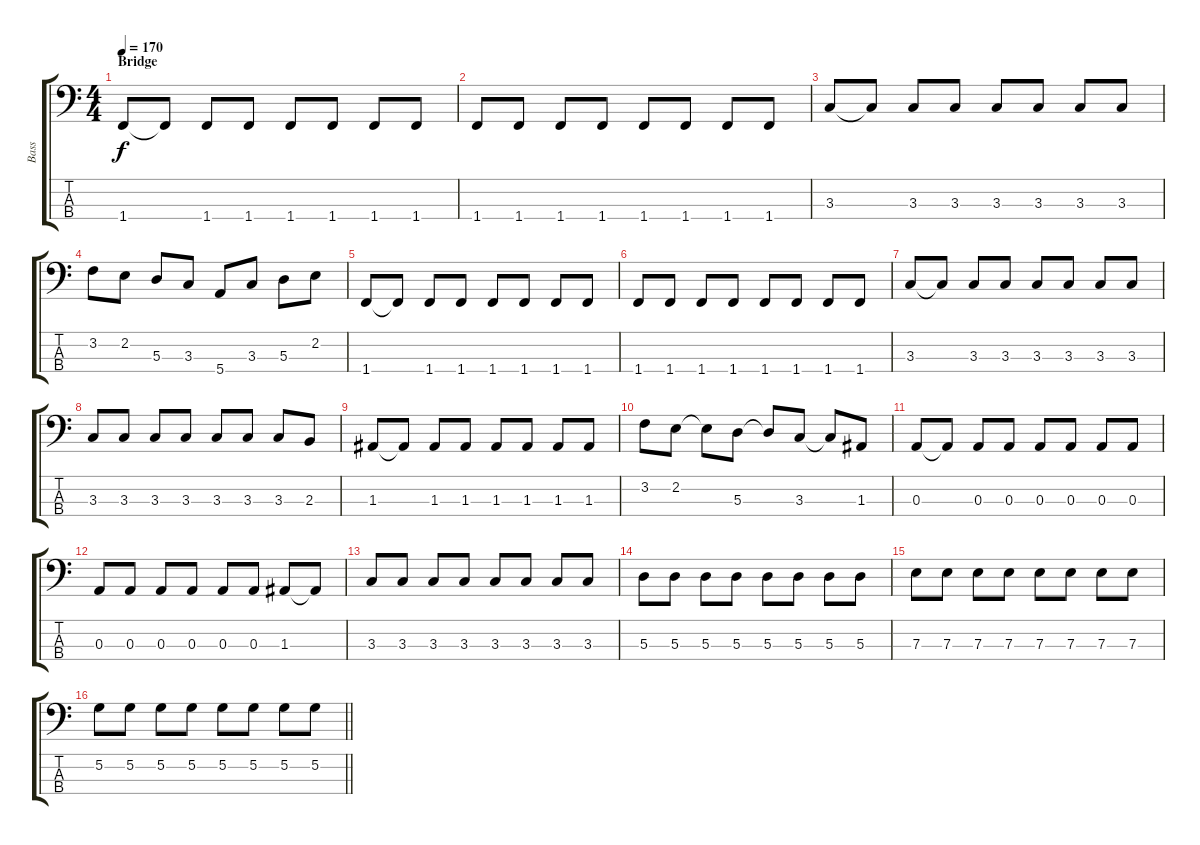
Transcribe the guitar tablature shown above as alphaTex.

\track ("Bass" "Bass") {instrument electricbasspick}
\staff {score tabs}
\tuning (G2 D2 A1 E1) {hide}
\ts (4 4)
\section ("" "Bridge")
\tempo 170
\clef f4
\ks c
1.4.8{dy f} 1.4{t}.8 1.4.8 1.4.8 1.4.8 1.4.8 1.4.8 1.4.8 |
1.4.8 1.4.8 1.4.8 1.4.8 1.4.8 1.4.8 1.4.8 1.4.8 |
3.3.8 3.3{t}.8 3.3.8 3.3.8 3.3.8 3.3.8 3.3.8 3.3.8 |
3.2.8 2.2.8 5.3.8 3.3.8 5.4.8 3.3.8 5.3.8 2.2.8 |
1.4.8 1.4{t}.8 1.4.8 1.4.8 1.4.8 1.4.8 1.4.8 1.4.8 |
1.4.8 1.4.8 1.4.8 1.4.8 1.4.8 1.4.8 1.4.8 1.4.8 |
3.3.8 3.3{t}.8 3.3.8 3.3.8 3.3.8 3.3.8 3.3.8 3.3.8 |
3.3.8 3.3.8 3.3.8 3.3.8 3.3.8 3.3.8 3.3.8 2.3.8 |
1.3.8 1.3{t}.8 1.3.8 1.3.8 1.3.8 1.3.8 1.3.8 1.3.8 |
3.2.8 2.2.8 2.2{t}.8 5.3.8 5.3{t}.8 3.3.8 3.3{t}.8 1.3.8 |
0.3.8 0.3{t}.8 0.3.8 0.3.8 0.3.8 0.3.8 0.3.8 0.3.8 |
0.3.8 0.3.8 0.3.8 0.3.8 0.3.8 0.3.8 1.3.8 1.3{t}.8 |
3.3.8 3.3.8 3.3.8 3.3.8 3.3.8 3.3.8 3.3.8 3.3.8 |
5.3.8 5.3.8 5.3.8 5.3.8 5.3.8 5.3.8 5.3.8 5.3.8 |
7.3.8 7.3.8 7.3.8 7.3.8 7.3.8 7.3.8 7.3.8 7.3.8 |
\barLineRight lightlight
5.2.8 5.2.8 5.2.8 5.2.8 5.2.8 5.2.8 5.2.8 5.2.8
